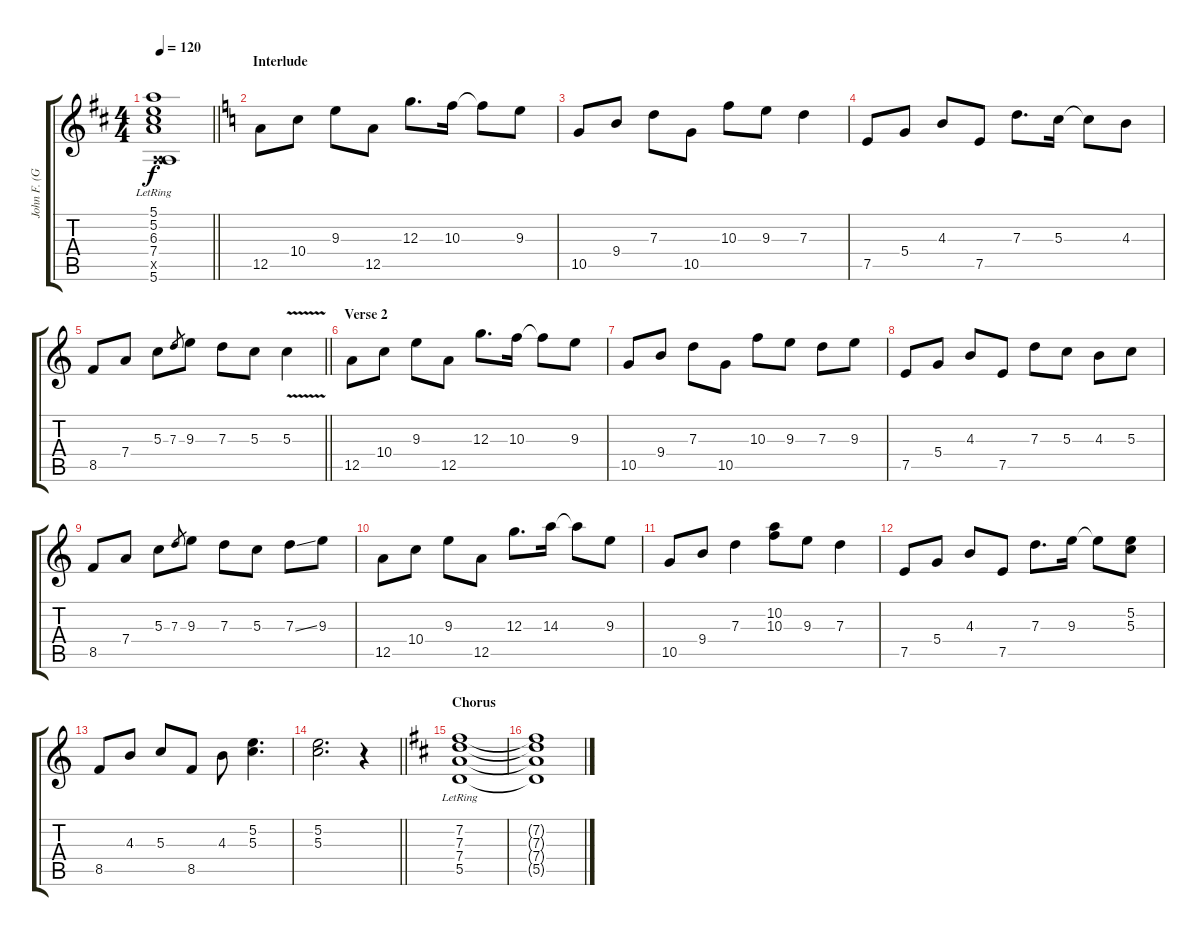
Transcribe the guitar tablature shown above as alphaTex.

\track ("John F. (Guitar 1)" "John F. (G") {instrument electricguitarclean}
\staff {score tabs}
\tuning (E4 B3 G3 D3 A2 E2) {hide}
\ts (4 4)
\tempo 120
\clef g2
\barLineRight lightlight
\ks d
(5.1{lr} 5.2{lr} 6.3{lr} 7.4{lr} 0.5{x} 5.6{lr}).1{dy f} |
\section ("" "Interlude")
\ks c
12.5.8 10.4.8 9.3.8 12.5.8 12.3.8{d} 10.3.16 10.3{t}.8 9.3.8 |
10.5.8 9.4.8 7.3.8 10.5.8 10.3.8 9.3.8 7.3.4 |
7.5.8 5.4.8 4.3.8 7.5.8 7.3.8{d} 5.3.16 5.3{t}.8 4.3.8 |
\barLineRight lightlight
8.5.8 7.4.8 5.3.8 7.3.8{gr} 9.3.8 7.3.8 5.3.8 5.3{v}.4 |
\section ("" "Verse 2")
12.5.8 10.4.8 9.3.8 12.5.8 12.3.8{d} 10.3.16 10.3{t}.8 9.3.8 |
10.5.8 9.4.8 7.3.8 10.5.8 10.3.8 9.3.8 7.3.8 9.3.8 |
7.5.8 5.4.8 4.3.8 7.5.8 7.3.8 5.3.8 4.3.8 5.3.8 |
8.5.8 7.4.8 5.3.8 7.3.8{gr} 9.3.8 7.3.8 5.3.8 7.3{ss}.8 9.3.8 |
12.5.8 10.4.8 9.3.8 12.5.8 12.3.8{d} 14.3.16 14.3{t}.8 9.3.8 |
10.5.8 9.4.8 7.3.4 (10.2 10.3).8 9.3.8 7.3.4 |
7.5.8 5.4.8 4.3.8 7.5.8 7.3.8{d} 9.3.16 9.3{t}.8 (5.2 5.3).8 |
8.5.8 4.3.8 5.3.8 8.5.8 4.3.8 (5.2 5.3).4{d} |
\barLineRight lightlight
(5.2 5.3).2{d} r.4 |
\section ("" "Chorus")
\ks d
(7.2{lr} 7.3{lr} 7.4{lr} 5.5{lr}).1 |
(7.2{t} 7.3{t} 7.4{t} 5.5{t}).1
